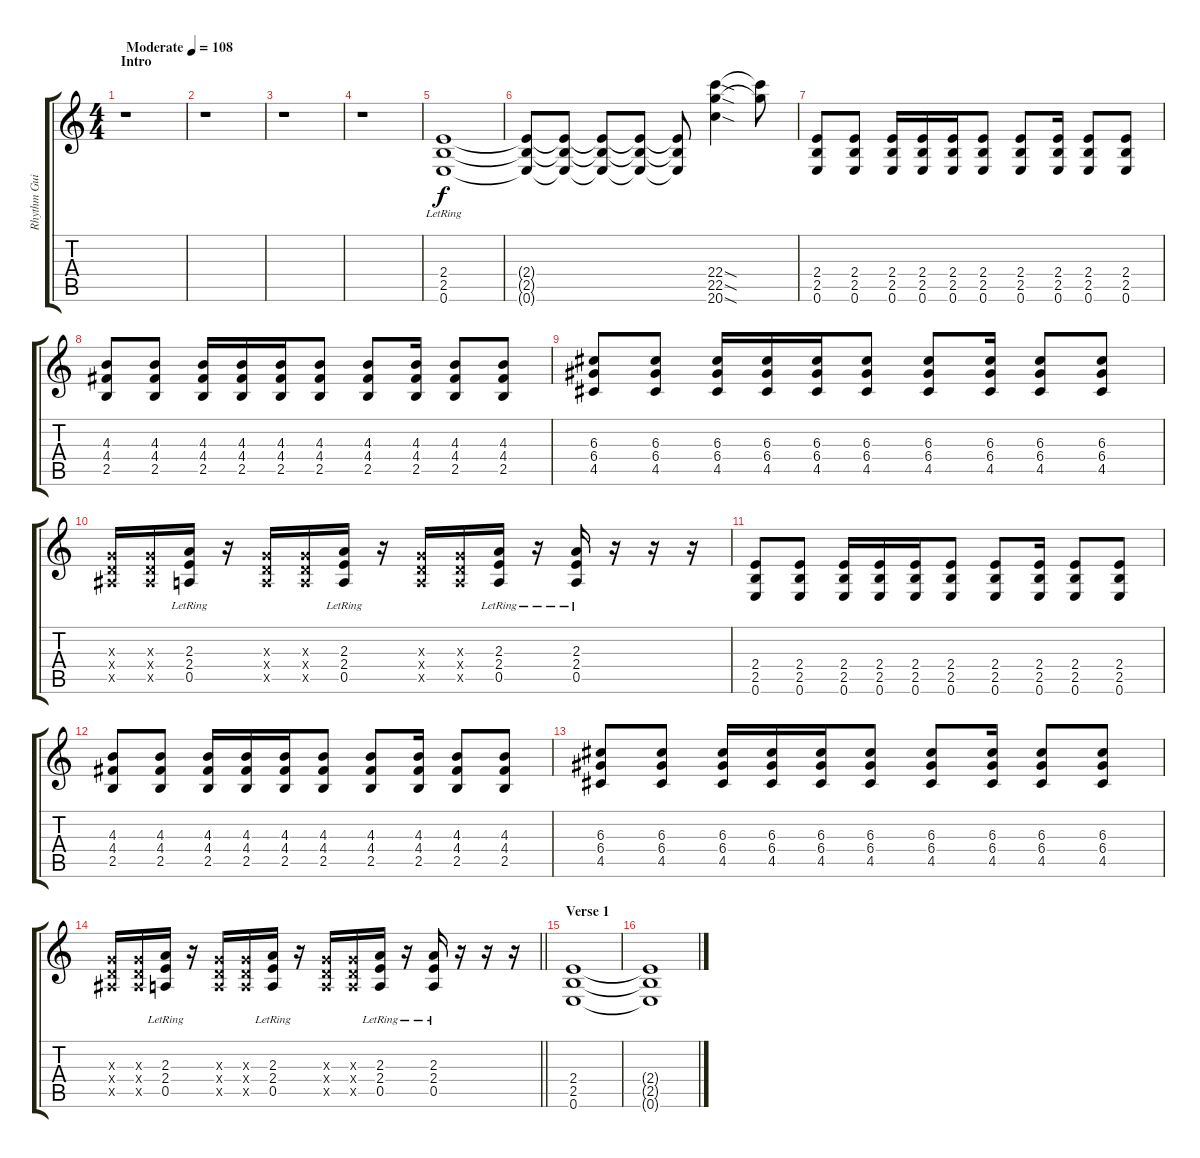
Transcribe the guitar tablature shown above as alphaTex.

\track ("Rhythm Guitar" "Rhythm Gui") {instrument electricguitarclean}
\staff {score tabs}
\tuning (E4 B3 G3 D3 A2 E2) {hide}
\ts (4 4)
\section ("" "Intro")
\tempo (108 "Moderate")
\clef g2
\ks c
r.1{dy f instrument electricguitarclean} |
r.1 |
r.1 |
r.1 |
(2.4{lr} 2.5{lr} 0.6{lr}).1 |
(2.4{t} 2.5{t} 0.6{t}).8 (2.4{t} 2.5{t} 0.6{t}).8 (2.4{t} 2.5{t} 0.6{t}).8 (2.4{t} 2.5{t} 0.6{t}).8 (2.4{t} 2.5{t} 0.6{t}).8 (22.4{sod} 22.5{sod} 20.6{sod}).4 (22.4{t} 22.5{t}).8 |
(2.4 2.5 0.6).8 (2.4 2.5 0.6).8 (2.4 2.5 0.6).16 (2.4 2.5 0.6).16 (2.4 2.5 0.6).16 (2.4 2.5 0.6).8 (2.4 2.5 0.6).8 (2.4 2.5 0.6).16 (2.4 2.5 0.6).8 (2.4 2.5 0.6).8 |
(4.3 4.4 2.5).8 (4.3 4.4 2.5).8 (4.3 4.4 2.5).16 (4.3 4.4 2.5).16 (4.3 4.4 2.5).16 (4.3 4.4 2.5).8 (4.3 4.4 2.5).8 (4.3 4.4 2.5).16 (4.3 4.4 2.5).8 (4.3 4.4 2.5).8 |
(6.3 6.4 4.5).8 (6.3 6.4 4.5).8 (6.3 6.4 4.5).16 (6.3 6.4 4.5).16 (6.3 6.4 4.5).16 (6.3 6.4 4.5).8 (6.3 6.4 4.5).8 (6.3 6.4 4.5).16 (6.3 6.4 4.5).8 (6.3 6.4 4.5).8 |
(0.3{x} 0.4{x} 1.5{x}).16 (0.3{x} 0.4{x} 1.5{x}).16 (2.3{lr} 2.4{lr} 0.5{lr}).16 r.16 (0.3{x} 0.4{x} 0.5{x}).16 (0.3{x} 0.4{x} 0.5{x}).16 (2.3{lr} 2.4{lr} 0.5{lr}).16 r.16 (0.3{x} 0.4{x} 0.5{x}).16 (0.3{x} 0.4{x} 0.5{x}).16 (2.3{lr} 2.4{lr} 0.5{lr}).16 r.16 (2.3{lr} 2.4{lr} 0.5{lr}).16 r.16 r.16 r.16 |
(2.4 2.5 0.6).8 (2.4 2.5 0.6).8 (2.4 2.5 0.6).16 (2.4 2.5 0.6).16 (2.4 2.5 0.6).16 (2.4 2.5 0.6).8 (2.4 2.5 0.6).8 (2.4 2.5 0.6).16 (2.4 2.5 0.6).8 (2.4 2.5 0.6).8 |
(4.3 4.4 2.5).8 (4.3 4.4 2.5).8 (4.3 4.4 2.5).16 (4.3 4.4 2.5).16 (4.3 4.4 2.5).16 (4.3 4.4 2.5).8 (4.3 4.4 2.5).8 (4.3 4.4 2.5).16 (4.3 4.4 2.5).8 (4.3 4.4 2.5).8 |
(6.3 6.4 4.5).8 (6.3 6.4 4.5).8 (6.3 6.4 4.5).16 (6.3 6.4 4.5).16 (6.3 6.4 4.5).16 (6.3 6.4 4.5).8 (6.3 6.4 4.5).8 (6.3 6.4 4.5).16 (6.3 6.4 4.5).8 (6.3 6.4 4.5).8 |
\barLineRight lightlight
(0.3{x} 0.4{x} 1.5{x}).16 (0.3{x} 0.4{x} 1.5{x}).16 (2.3{lr} 2.4{lr} 0.5{lr}).16 r.16 (0.3{x} 0.4{x} 0.5{x}).16 (0.3{x} 0.4{x} 0.5{x}).16 (2.3{lr} 2.4{lr} 0.5{lr}).16 r.16 (0.3{x} 0.4{x} 0.5{x}).16 (0.3{x} 0.4{x} 0.5{x}).16 (2.3{lr} 2.4{lr} 0.5{lr}).16 r.16 (2.3{lr} 2.4{lr} 0.5{lr}).16 r.16 r.16 r.16 |
\section ("" "Verse 1")
(2.4 2.5 0.6).1 |
(2.4{t} 2.5{t} 0.6{t}).1
